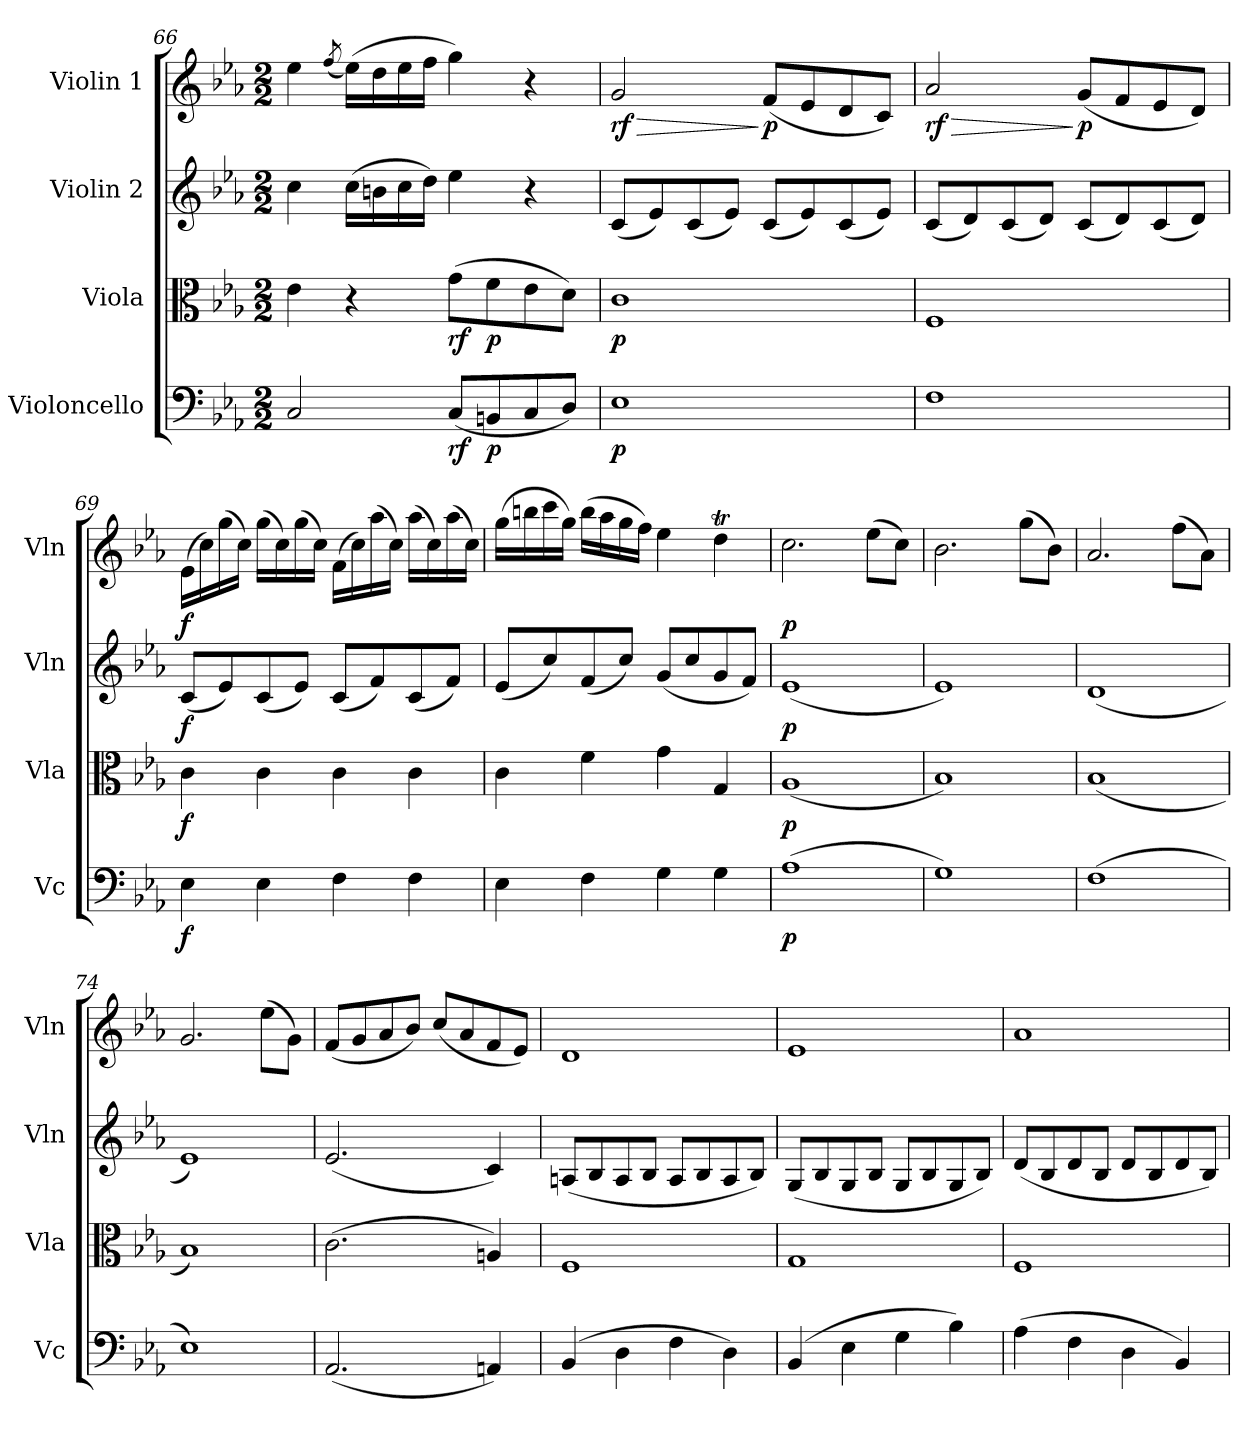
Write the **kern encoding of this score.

**kern	**dynam	**kern	**dynam	**kern	**dynam	**kern	**dynam
*part4	*part4	*part3	*part3	*part2	*part2	*part1	*part1
*staff4	*staff4	*staff3	*staff3	*staff2	*staff2	*staff1	*staff1
*I"Violoncello	*	*I"Viola	*	*I"Violin 2	*	*I"Violin 1	*
*I'Vc	*	*I'Vla	*	*I'Vln	*	*I'Vln	*
*clefF4	*	*clefC3	*	*clefG2	*	*clefG2	*
*k[b-e-a-]	*	*k[b-e-a-]	*	*k[b-e-a-]	*	*k[b-e-a-]	*
*M2/2	*	*M2/2	*	*M2/2	*	*M2/2	*
=66	=66	=66	=66	=66	=66	=66	=66
2C/	.	4e-\	.	4cc\	.	4ee-\	.
.	.	.	.	.	.	(<8qff/	.
.	.	4r	.	(>16cc\LL	.	(>16ee-\LL)	.
.	.	.	.	16bn\	.	16dd\	.
.	.	.	.	16cc\	.	16ee-\	.
.	.	.	.	16dd\JJ)	.	16ff\JJ	.
!	!LO:DY:b	!	!LO:DY:b	!	!	!	!
(<8C/L	rf	(>8g\L	rf	4ee-\	.	4gg\)	.
!	!LO:DY:b	!	!LO:DY:b	!	!	!	!
8BBn/	p	8f\	p	.	.	.	.
8C/	.	8e-\	.	4r	.	4r	.
8D/J)	.	8d\J)	.	.	.	.	.
=67	=67	=67	=67	=67	=67	=67	=67
!	!LO:DY:b	!	!LO:DY:b	!	!	!	!LO:HP:b
!	!	!	!	!	!	!	!LO:DY:n=1:b
1E-	p	1c	p	(<8c/L	.	2g/	> rf
.	.	.	.	8e-/)	.	.	.
.	.	.	.	(<8c/	.	.	.
.	.	.	.	8e-/J)	.	.	.
!	!	!	!	!	!	!	!LO:DY:n=2:b
.	.	.	.	(<8c/L	.	(<8f/L	] p
.	.	.	.	8e-/)	.	8e-/	.
.	.	.	.	(<8c/	.	8d/	.
.	.	.	.	8e-/J)	.	8c/J)	.
=68	=68	=68	=68	=68	=68	=68	=68
!	!	!	!	!	!	!	!LO:HP:b
!	!	!	!	!	!	!	!LO:DY:n=1:b
1F	.	1F	.	(<8c/L	.	2a-/	> rf
.	.	.	.	8d/)	.	.	.
.	.	.	.	(<8c/	.	.	.
.	.	.	.	8d/J)	.	.	.
!	!	!	!	!	!	!	!LO:DY:n=2:b
.	.	.	.	(<8c/L	.	(<8g/L	] p
.	.	.	.	8d/)	.	8f/	.
.	.	.	.	(<8c/	.	8e-/	.
.	.	.	.	8d/J)	.	8d/J)	.
=69	=69	=69	=69	=69	=69	=69	=69
!	!LO:DY:b	!	!LO:DY:b	!	!LO:DY:b	!	!LO:DY:b
4E-\	f	4c\	f	(<8c/L	f	(>16e-\LL	f
.	.	.	.	.	.	16cc\)	.
.	.	.	.	8e-/)	.	(>16gg\	.
.	.	.	.	.	.	16cc\JJ)	.
4E-\	.	4c\	.	(<8c/	.	(>16gg\LL	.
.	.	.	.	.	.	16cc\)	.
.	.	.	.	8e-/J)	.	(>16gg\	.
.	.	.	.	.	.	16cc\JJ)	.
4F\	.	4c\	.	(<8c/L	.	(>16f\LL	.
.	.	.	.	.	.	16cc\)	.
.	.	.	.	8f/)	.	(>16aa-\	.
.	.	.	.	.	.	16cc\JJ)	.
4F\	.	4c\	.	(<8c/	.	(>16aa-\LL	.
.	.	.	.	.	.	16cc\)	.
.	.	.	.	8f/J)	.	(>16aa-\	.
.	.	.	.	.	.	16cc\JJ)	.
=70	=70	=70	=70	=70	=70	=70	=70
4E-\	.	4c\	.	(<8e-/L	.	(>16gg\LL	.
.	.	.	.	.	.	16bbn\	.
.	.	.	.	8cc/)	.	16ccc\	.
.	.	.	.	.	.	16gg\JJ)	.
4F\	.	4f\	.	(<8f/	.	(>16bb\LL	.
.	.	.	.	.	.	16aa-\	.
.	.	.	.	8cc/J)	.	16gg\	.
.	.	.	.	.	.	16ff\JJ)	.
4G\	.	4g\	.	(<8g/L	.	4ee-\	.
.	.	.	.	8cc/	.	.	.
4G\	.	4G/	.	8g/	.	4ddt\	.
.	.	.	.	8f/J)	.	.	.
=71	=71	=71	=71	=71	=71	=71	=71
!	!LO:DY:b	!	!LO:DY:b	!	!LO:DY:b	!	!LO:DY:b
(>1A-	p	(<1A-	p	(<1e-	p	2.cc\	p
.	.	.	.	.	.	(>8ee-\L	.
.	.	.	.	.	.	8cc\J)	.
!!LO:LB:g=z
=72	=72	=72	=72	=72	=72	=72	=72
1G)	.	1B-)	.	1e-)	.	2.b-\	.
.	.	.	.	.	.	(>8gg\L	.
.	.	.	.	.	.	8b-\J)	.
=73	=73	=73	=73	=73	=73	=73	=73
(>1F	.	(<1B-	.	(<1d	.	2.a-/	.
.	.	.	.	.	.	(>8ff\L	.
.	.	.	.	.	.	8a-\J)	.
=74	=74	=74	=74	=74	=74	=74	=74
1E-)	.	1B-)	.	1e-)	.	2.g/	.
.	.	.	.	.	.	(>8ee-\L	.
.	.	.	.	.	.	8g\J)	.
=75	=75	=75	=75	=75	=75	=75	=75
(<2.AA-/	.	(>2.c\	.	(<2.e-/	.	(<8f/L	.
.	.	.	.	.	.	8g/	.
.	.	.	.	.	.	8a-/	.
.	.	.	.	.	.	8b-/J)	.
.	.	.	.	.	.	(<8cc/L	.
.	.	.	.	.	.	8a-/	.
4AAn/)	.	4An/)	.	4c/)	.	8f/	.
.	.	.	.	.	.	8e-/J)	.
=76	=76	=76	=76	=76	=76	=76	=76
(>4BB-/	.	1F	.	(<8An/L	.	1d	.
.	.	.	.	8B-/	.	.	.
4D\	.	.	.	8A/	.	.	.
.	.	.	.	8B-/J	.	.	.
4F\	.	.	.	8A/L	.	.	.
.	.	.	.	8B-/	.	.	.
4D\)	.	.	.	8A/	.	.	.
.	.	.	.	8B-/J)	.	.	.
=77	=77	=77	=77	=77	=77	=77	=77
(>4BB-/	.	1G	.	(<8G/L	.	1e-	.
.	.	.	.	8B-/	.	.	.
4E-\	.	.	.	8G/	.	.	.
.	.	.	.	8B-/J	.	.	.
4G\	.	.	.	8G/L	.	.	.
.	.	.	.	8B-/	.	.	.
4B-\)	.	.	.	8G/	.	.	.
.	.	.	.	8B-/J)	.	.	.
=78	=78	=78	=78	=78	=78	=78	=78
(>4A-\	.	1F	.	(<8d/L	.	1a-	.
.	.	.	.	8B-/	.	.	.
4F\	.	.	.	8d/	.	.	.
.	.	.	.	8B-/J	.	.	.
4D\	.	.	.	8d/L	.	.	.
.	.	.	.	8B-/	.	.	.
4BB-/)	.	.	.	8d/	.	.	.
.	.	.	.	8B-/J)	.	.	.
=	=	=	=	=	=	=	=
*-	*-	*-	*-	*-	*-	*-	*-
